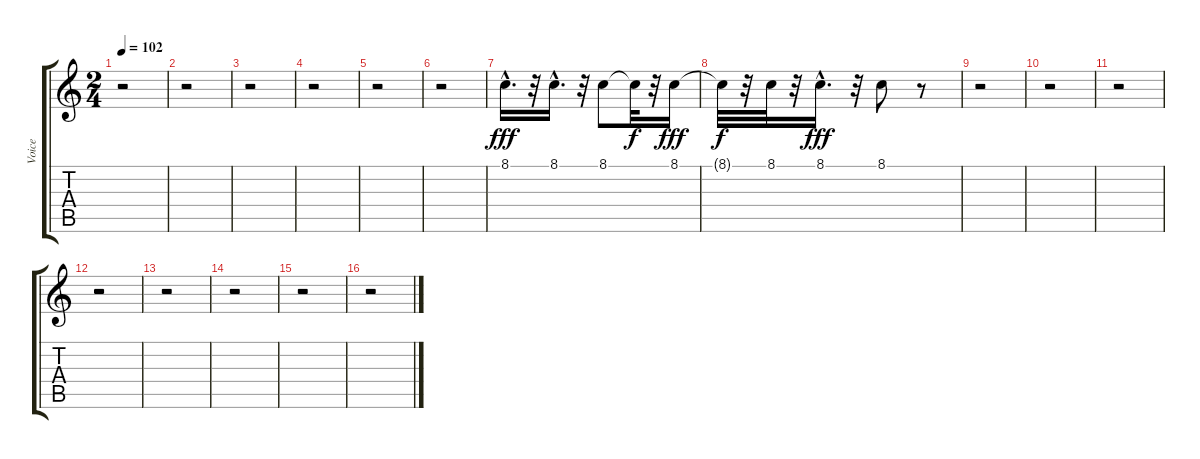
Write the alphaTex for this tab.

\track ("Voice" "Voice") {instrument pad4choir}
\staff {score tabs}
\tuning (E4 B3 G3 D3 A2 E2) {hide}
\ts (2 4)
\tempo 102
\clef g2
\ks c
r.2{dy fff} |
r.2 |
r.2 |
r.2 |
r.2 |
r.2 |
8.1{hac}.16{d} r.32 8.1{hac}.16{d} r.32 8.1.8 8.1{t}.32{dy f} r.32 8.1.16{dy fff} |
8.1{t}.32{dy f} r.32 8.1.32 r.32 8.1{hac}.16{d dy fff} r.32 8.1.8 r.8 |
r.2 |
r.2 |
r.2 |
r.2 |
r.2 |
r.2 |
r.2 |
r.2
